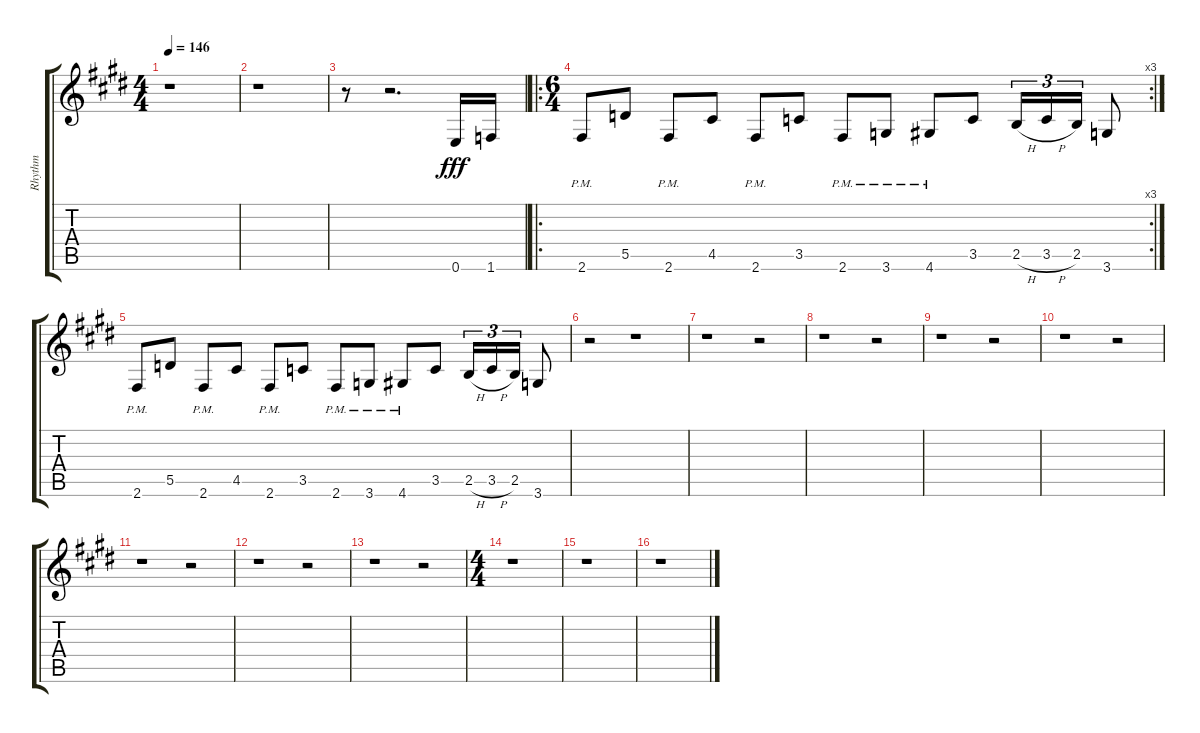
\track ("Rhythm" "Rhythm") {instrument distortionguitar}
\staff {score tabs}
\tuning (E4 B3 G3 D3 A2 E2) {hide}
\ts (4 4)
\tempo 146
\clef g2
\ks e
r.1{dy mf} |
\ks c#minor
r.1 |
\ks e
r.8 r.2{d} 0.6.16{dy fff} 1.6.16 |
\ro
\rc 3
\ts (6 4)
\ks c#minor
2.6{pm}.8 5.5.8 2.6{pm}.8 4.5.8 2.6{pm}.8 3.5.8 2.6{pm}.8 3.6{pm}.8 4.6{pm}.8 3.5.8 2.5{h}.16{tu (3 2)} 3.5{h}.16{tu (3 2)} 2.5.16{tu (3 2)} 3.6.8 |
\ks e
2.6{pm}.8 5.5.8 2.6{pm}.8 4.5.8 2.6{pm}.8 3.5.8 2.6{pm}.8 3.6{pm}.8 4.6{pm}.8 3.5.8 2.5{h}.16{tu (3 2)} 3.5{h}.16{tu (3 2)} 2.5.16{tu (3 2)} 3.6.8 |
\ks c#minor
r.2 r.1 |
r.1 r.2 |
\ks e
r.1 r.2 |
\ks c#minor
r.1 r.2 |
r.1 r.2 |
\ks e
r.1 r.2 |
\ks c#minor
r.1 r.2 |
r.1 r.2 |
\ts (4 4)
\ks e
r.1 |
\ks c#minor
r.1 |
\ks e
r.1
